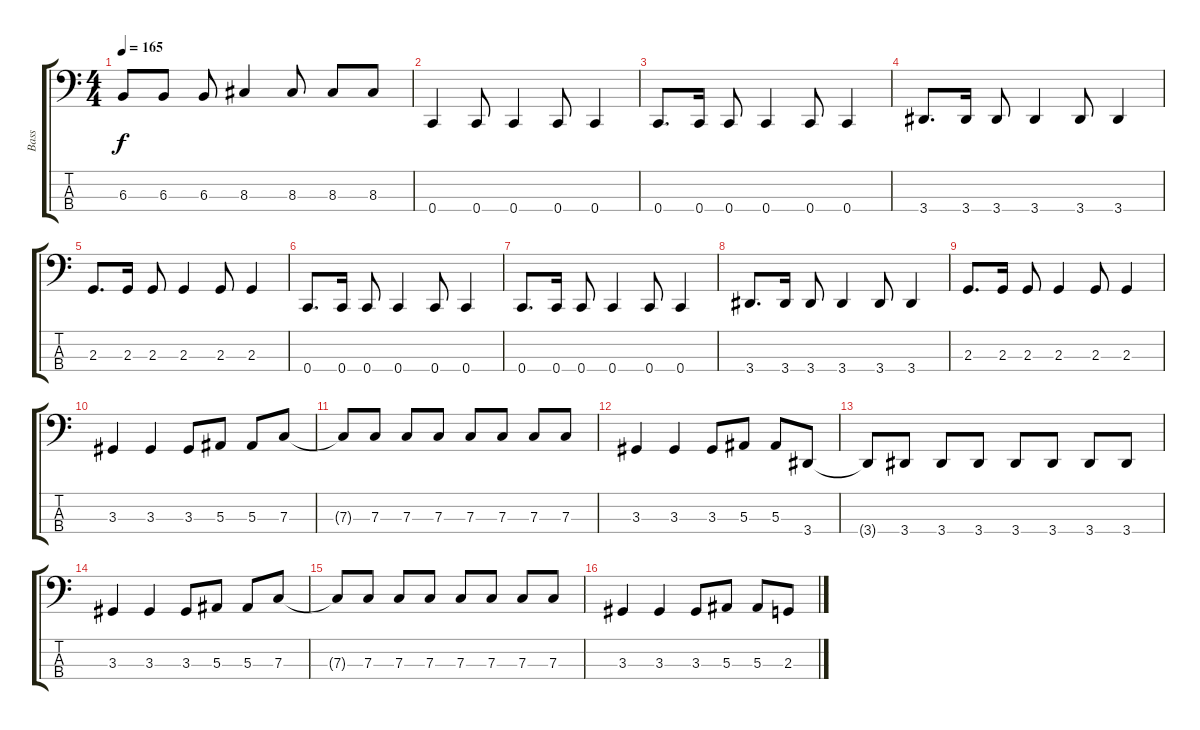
\track ("Bass" "Bass") {instrument slapbass1}
\staff {score tabs}
\tuning (Eb2 Bb1 F1 C1) {hide}
\ts (4 4)
\tempo 165
\clef f4
\ks c
6.3{t}.8{dy f} 6.3.8 6.3.8 8.3.4 8.3.8 8.3.8 8.3.8 |
0.4.4 0.4.8 0.4.4 0.4.8 0.4.4 |
0.4.8{d} 0.4.16 0.4.8 0.4.4 0.4.8 0.4.4 |
3.4.8{d} 3.4.16 3.4.8 3.4.4 3.4.8 3.4.4 |
2.3.8{d} 2.3.16 2.3.8 2.3.4 2.3.8 2.3.4 |
0.4.8{d} 0.4.16 0.4.8 0.4.4 0.4.8 0.4.4 |
0.4.8{d} 0.4.16 0.4.8 0.4.4 0.4.8 0.4.4 |
3.4.8{d} 3.4.16 3.4.8 3.4.4 3.4.8 3.4.4 |
2.3.8{d} 2.3.16 2.3.8 2.3.4 2.3.8 2.3.4 |
3.3.4 3.3.4 3.3.8 5.3.8 5.3.8 7.3.8 |
7.3{t}.8 7.3.8 7.3.8 7.3.8 7.3.8 7.3.8 7.3.8 7.3.8 |
3.3.4 3.3.4 3.3.8 5.3.8 5.3.8 3.4.8 |
3.4{t}.8 3.4.8 3.4.8 3.4.8 3.4.8 3.4.8 3.4.8 3.4.8 |
3.3.4 3.3.4 3.3.8 5.3.8 5.3.8 7.3.8 |
7.3{t}.8 7.3.8 7.3.8 7.3.8 7.3.8 7.3.8 7.3.8 7.3.8 |
3.3.4 3.3.4 3.3.8 5.3.8 5.3.8 2.3.8
